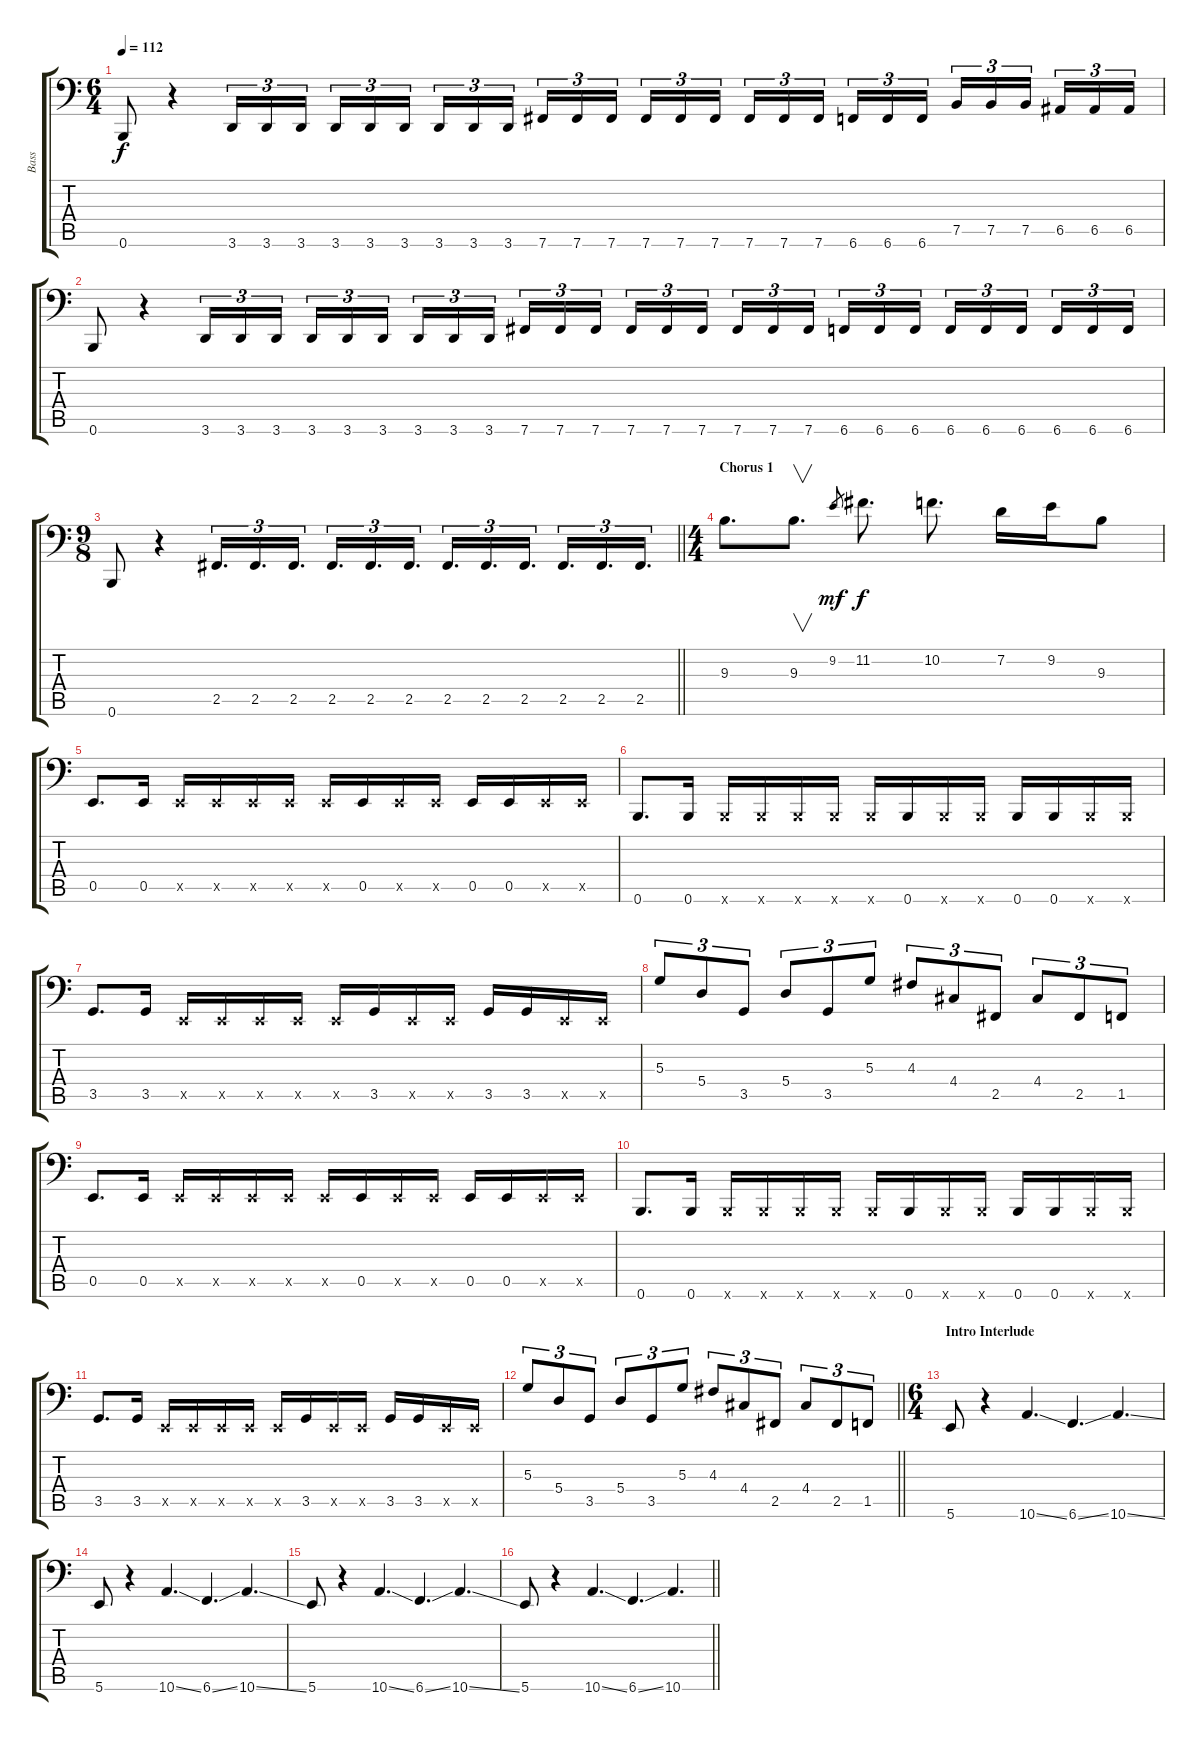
\track ("Bass" "Bass") {solo instrument electricbassfinger}
\staff {score tabs}
\tuning (C3 G2 D2 A1 E1 B0) {hide}
\ts (6 4)
\tempo 112
\clef f4
\ks c
0.6.8{dy f} r.4 3.6.16{tu (3 2)} 3.6.16{tu (3 2)} 3.6.16{tu (3 2) beam splitsecondary} 3.6.16{tu (3 2)} 3.6.16{tu (3 2)} 3.6.16{tu (3 2) beam splitsecondary} 3.6.16{tu (3 2)} 3.6.16{tu (3 2)} 3.6.16{tu (3 2)} 7.6.16{tu (3 2)} 7.6.16{tu (3 2)} 7.6.16{tu (3 2) beam splitsecondary} 7.6.16{tu (3 2)} 7.6.16{tu (3 2)} 7.6.16{tu (3 2) beam splitsecondary} 7.6.16{tu (3 2)} 7.6.16{tu (3 2)} 7.6.16{tu (3 2) beam splitsecondary} 6.6.16{tu (3 2)} 6.6.16{tu (3 2)} 6.6.16{tu (3 2) beam splitsecondary} 7.5.16{tu (3 2)} 7.5.16{tu (3 2)} 7.5.16{tu (3 2) beam splitsecondary} 6.5.16{tu (3 2)} 6.5.16{tu (3 2)} 6.5.16{tu (3 2)} |
0.6.8 r.4 3.6.16{tu (3 2)} 3.6.16{tu (3 2)} 3.6.16{tu (3 2) beam splitsecondary} 3.6.16{tu (3 2)} 3.6.16{tu (3 2)} 3.6.16{tu (3 2) beam splitsecondary} 3.6.16{tu (3 2)} 3.6.16{tu (3 2)} 3.6.16{tu (3 2)} 7.6.16{tu (3 2)} 7.6.16{tu (3 2)} 7.6.16{tu (3 2) beam splitsecondary} 7.6.16{tu (3 2)} 7.6.16{tu (3 2)} 7.6.16{tu (3 2) beam splitsecondary} 7.6.16{tu (3 2)} 7.6.16{tu (3 2)} 7.6.16{tu (3 2) beam splitsecondary} 6.6.16{tu (3 2)} 6.6.16{tu (3 2)} 6.6.16{tu (3 2) beam splitsecondary} 6.6.16{tu (3 2)} 6.6.16{tu (3 2)} 6.6.16{tu (3 2) beam splitsecondary} 6.6.16{tu (3 2)} 6.6.16{tu (3 2)} 6.6.16{tu (3 2)} |
\ts (9 8)
\barLineRight lightlight
0.6.8 r.4 2.5.16{d tu (3 2)} 2.5.16{d tu (3 2)} 2.5.16{d tu (3 2)} 2.5.16{d tu (3 2)} 2.5.16{d tu (3 2)} 2.5.16{d tu (3 2)} 2.5.16{d tu (3 2)} 2.5.16{d tu (3 2)} 2.5.16{d tu (3 2)} 2.5.16{d tu (3 2)} 2.5.16{d tu (3 2)} 2.5.16{d tu (3 2)} |
\ts (4 4)
\section ("" "Chorus 1")
9.3.8{d} 9.3.8{v d} 9.2.8{gr dy mf} 11.2.8{d dy f} 10.2.8{d} 7.2.16 9.2.16 9.3.8 |
0.5.8{d} 0.5.16 0.5{x}.16 0.5{x}.16 0.5{x}.16 0.5{x}.16 0.5{x}.16 0.5.16 0.5{x}.16 0.5{x}.16 0.5.16 0.5.16 0.5{x}.16 0.5{x}.16 |
0.6.8{d} 0.6.16 0.6{x}.16 0.6{x}.16 0.6{x}.16 0.6{x}.16 0.6{x}.16 0.6.16 0.6{x}.16 0.6{x}.16 0.6.16 0.6.16 0.6{x}.16 0.6{x}.16 |
3.5.8{d} 3.5.16 0.5{x}.16 0.5{x}.16 0.5{x}.16 0.5{x}.16 0.5{x}.16 3.5.16 0.5{x}.16 0.5{x}.16 3.5.16 3.5.16 0.5{x}.16 0.5{x}.16 |
5.3.8{tu (3 2)} 5.4.8{tu (3 2)} 3.5.8{tu (3 2)} 5.4.8{tu (3 2)} 3.5.8{tu (3 2)} 5.3.8{tu (3 2)} 4.3.8{tu (3 2)} 4.4.8{tu (3 2)} 2.5.8{tu (3 2)} 4.4.8{tu (3 2)} 2.5.8{tu (3 2)} 1.5.8{tu (3 2)} |
0.5.8{d} 0.5.16 0.5{x}.16 0.5{x}.16 0.5{x}.16 0.5{x}.16 0.5{x}.16 0.5.16 0.5{x}.16 0.5{x}.16 0.5.16 0.5.16 0.5{x}.16 0.5{x}.16 |
0.6.8{d} 0.6.16 0.6{x}.16 0.6{x}.16 0.6{x}.16 0.6{x}.16 0.6{x}.16 0.6.16 0.6{x}.16 0.6{x}.16 0.6.16 0.6.16 0.6{x}.16 0.6{x}.16 |
3.5.8{d} 3.5.16 0.5{x}.16 0.5{x}.16 0.5{x}.16 0.5{x}.16 0.5{x}.16 3.5.16 0.5{x}.16 0.5{x}.16 3.5.16 3.5.16 0.5{x}.16 0.5{x}.16 |
\barLineRight lightlight
5.3.8{tu (3 2)} 5.4.8{tu (3 2)} 3.5.8{tu (3 2)} 5.4.8{tu (3 2)} 3.5.8{tu (3 2)} 5.3.8{tu (3 2)} 4.3.8{tu (3 2)} 4.4.8{tu (3 2)} 2.5.8{tu (3 2)} 4.4.8{tu (3 2)} 2.5.8{tu (3 2)} 1.5.8{tu (3 2)} |
\ts (6 4)
\section ("" "Intro Interlude")
5.6.8 r.4 10.6{ss}.4{d} 6.6{ss}.4{d} 10.6{ss}.4{d} |
5.6.8 r.4 10.6{ss}.4{d} 6.6{ss}.4{d} 10.6{ss}.4{d} |
5.6.8 r.4 10.6{ss}.4{d} 6.6{ss}.4{d} 10.6{ss}.4{d} |
\barLineRight lightlight
5.6.8 r.4 10.6{ss}.4{d} 6.6{ss}.4{d} 10.6{ss}.4{d}
